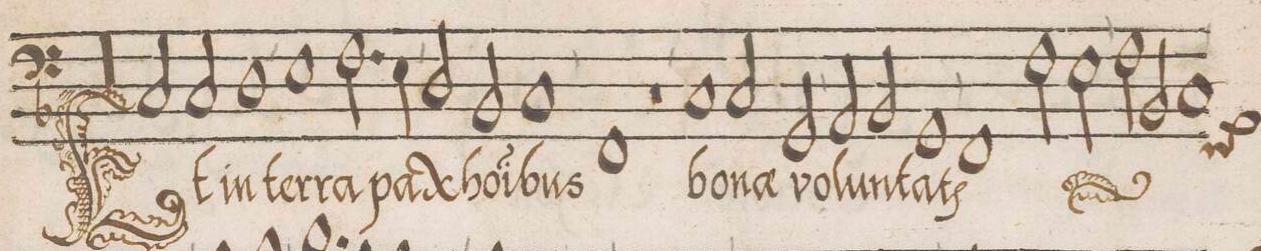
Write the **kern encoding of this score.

**kern	**text
*I"BASSVS	*
*clefF4	*
*k[b-]	*
*met()	*
*M2/1	*
00r	.
=2-	=2-
=3-	=3-
2C/	Et
2C/	in
1D	ter-
=4-	=4-
1E	-ra
2.F\	pax
4E\	.
=5-	=5-
2D/	ho-
2BB-/	-(mi-
1C	-n)i-
=6-	=6-
1FF	-bus
1r	.
=7-	=7-
1C	bo-
2C/	-nae
2GG/	vo-
=8-	=8-
2AA/	-lun-
2BB-/	.
1GG	-ta-
=9-	=9-
1FF	-t(is)
*	*ij
2F\	bo-
2E\	-nae
=10-	=10-
2F\	vo-
2BB-/	-lun-
*custos:FF	*
1C	-ta-
=11-	=11-
*-	*-
